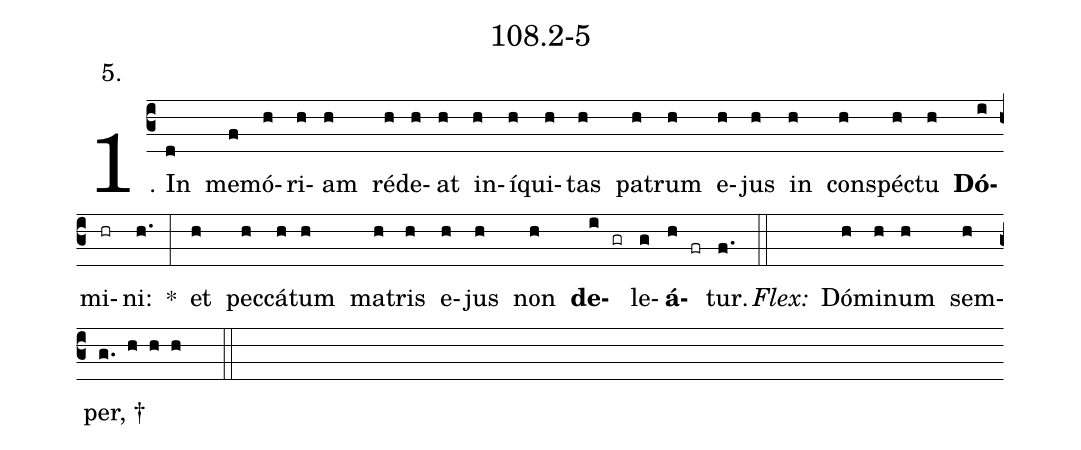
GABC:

name: 108.2-5;
annotation: 5.;
%%
(c3)1. In(d) me(f)mó(h)ri(h)am(h) réd(h)e(h)at(h) in(h)í(h)qui(h)tas(h) pa(h)trum(h) e(h)jus(h) in(h) con(h)spéc(h)tu(h) <b>Dó</b>(i)mi(hr)ni:(h.) *(:) et(h) pec(h)cá(h)tum(h) ma(h)tris(h) e(h)jus(h) non(h) <b>de</b>(i gr)le(g)<b>á</b>(h fr)tur.(f.) (::)
<i>Flex:</i>()  Dó(h)mi(h)num(h) sem(h)per, †(g. h h h  ::)
